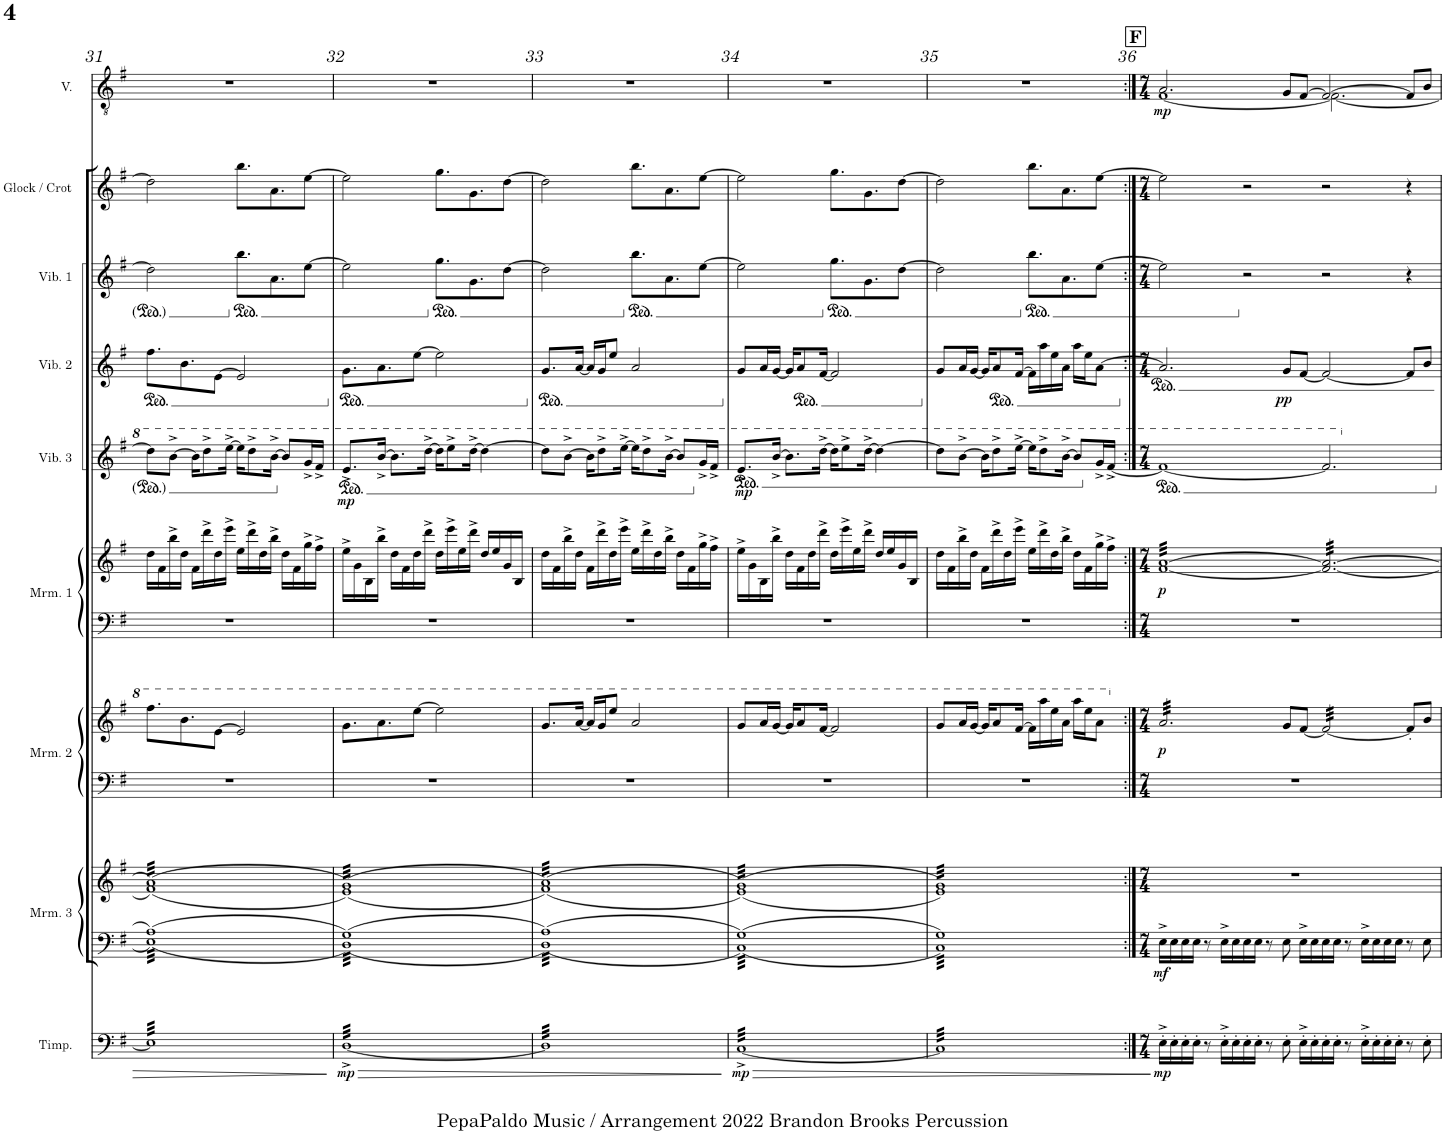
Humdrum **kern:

**kern	**dynam	**kern	**kern	**dynam	**kern	**kern	**dynam	**kern	**kern	**dynam	**kern	**dynam	**kern	**dynam	**kern	**kern	**kern	**dynam
*part9	*part9	*part8	*part8	*part8	*part7	*part7	*part7	*part6	*part6	*part6	*part5	*part5	*part4	*part4	*part3	*part2	*part1	*part1
*staff12	*staff12	*staff11	*staff10	*staff10/11	*staff9	*staff8	*staff8/9	*staff7	*staff6	*staff6/7	*staff5	*staff5	*staff4	*staff4	*staff3	*staff2	*staff1	*staff1
*I"Timpani	*	*I"Marimba 3	*	*	*I"Marimba 2	*	*	*I"Marimba 1	*	*	*I"Vibraphone 3	*	*I"Vibraphone 2	*	*I"Vibraphone 1	*I"Glock / Crot	*I"Voice	*
*I'Timp.	*	*I'Mrm. 3	*	*	*I'Mrm. 2	*	*	*I'Mrm. 1	*	*	*I'Vib. 3	*	*I'Vib. 2	*	*I'Vib. 1	*I'Glock / Crot	*I'V.	*
!!LO:PB:g=z
*clefF4	*	*clefF4	*clefG2	*	*clefF4	*clefG2	*	*clefF4	*clefG2	*	*clefG2	*	*clefG2	*	*clefG2	*clefG2	*clefGv2	*
*	*	*	*	*	*	*	*	*	*	*	*	*	*	*	*	*Trd-14c-24	*	*
*k[f#]	*	*k[f#]	*k[f#]	*	*k[f#]	*k[f#]	*	*k[f#]	*k[f#]	*	*k[f#]	*	*k[f#]	*	*k[f#]	*k[f#]	*k[f#]	*
*M4/4	*	*M4/4	*M4/4	*	*M4/4	*M4/4	*	*M4/4	*M4/4	*	*M4/4	*	*M4/4	*	*M4/4	*M4/4	*M4/4	*
*	*	*	*	*	*	*	*	*	*	*	*	*	*ped	*	*	*	*	*
=31	=31	=31	=31	=31	=31	=31	=31	=31	=31	=31	=31	=31	=31	=31	=31	=31	=31	=31
*tremolo	*	*	*	*	*	*	*	*	*	*	*	*	*	*	*	*	*	*
*	*	*tremolo	*	*	*	*	*	*	*	*	*	*	*	*	*	*	*	*
*	*	*	*tremolo	*	*	*	*	*	*	*	*	*	*	*	*	*	*	*
32E]LLL	.	32E 32ALLL	(>(<32f# 32aLLL	.	1r	8.fff#\L	.	1r	16dd\LL	.	8ddd\L]	.	8.ff#\L	.	2dd\]	2dd\]	1r	.
32E	.	32E 32A	(>(<32f# 32a	.	.	.	.	.	.	.	.	.	.	.	.	.	.	.
32E	.	32E 32A	(>(<32f# 32a	.	.	.	.	.	16f#\	.	.	.	.	.	.	.	.	.
32E	.	32E 32A	(>(<32f# 32a	.	.	.	.	.	.	.	.	.	.	.	.	.	.	.
32E	.	32E 32A	(>(<32f# 32a	.	.	.	.	.	16bb^\	.	[8bb^\J	.	.	.	.	.	.	.
32E	.	32E 32A	(>(<32f# 32a	.	.	.	.	.	.	.	.	.	.	.	.	.	.	.
32E	.	32E 32A	(>(<32f# 32a	.	.	8.bb\	.	.	16dd\JJ	.	.	.	8.b\	.	.	.	.	.
32E	.	32E 32A	(>(<32f# 32a	.	.	.	.	.	.	.	.	.	.	.	.	.	.	.
32E	.	32E 32A	(>(<32f# 32a	.	.	.	.	.	16f#\LL	.	16bb\KL]	.	.	.	.	.	.	.
32E	.	32E 32A	(>(<32f# 32a	.	.	.	.	.	.	.	.	.	.	.	.	.	.	.
32E	.	32E 32A	(>(<32f# 32a	.	.	.	.	.	16ddd^\	.	8ddd^\	.	.	.	.	.	.	.
32E	.	32E 32A	(>(<32f# 32a	.	.	.	.	.	.	.	.	.	.	.	.	.	.	.
32E	.	32E 32A	(>(<32f# 32a	.	.	[8ee\J	.	.	16dd\	.	.	.	[8e\J	.	.	.	.	.
32E	.	32E 32A	(>(<32f# 32a	.	.	.	.	.	.	.	.	.	.	.	.	.	.	.
32E	.	32E 32A	(>(<32f# 32a	.	.	.	.	.	16eee^\JJ	.	[16eee^\Jk	.	.	.	.	.	.	.
32E	.	32E 32A	(>(<32f# 32a	.	.	.	.	.	.	.	.	.	.	.	.	.	.	.
*	*	*	*	*	*	*	*	*	*	*	*	*	*	*	*ped	*	*	*
32E	.	32E 32A	(>(<32f# 32a	.	.	2ee/]	.	.	16ee\LL	.	16eee\KL]	.	2e/]	.	8.bb\L	8.bb\L	.	.
32E	.	32E 32A	(>(<32f# 32a	.	.	.	.	.	.	.	.	.	.	.	.	.	.	.
32E	.	32E 32A	(>(<32f# 32a	.	.	.	.	.	16ddd^\	.	8ddd^\	.	.	.	.	.	.	.
32E	.	32E 32A	(>(<32f# 32a	.	.	.	.	.	.	.	.	.	.	.	.	.	.	.
32E	.	32E 32A	(>(<32f# 32a	.	.	.	.	.	16dd\	.	.	.	.	.	.	.	.	.
32E	.	32E 32A	(>(<32f# 32a	.	.	.	.	.	.	.	.	.	.	.	.	.	.	.
32E	.	32E 32A	(>(<32f# 32a	.	.	.	.	.	16bb^\JJ	.	[16bb^\Jk	.	.	.	8.a\	8.a\	.	.
32E	.	32E 32A	(>(<32f# 32a	.	.	.	.	.	.	.	.	.	.	.	.	.	.	.
32E	.	32E 32A	(>(<32f# 32a	.	.	.	.	.	16dd\LL	.	8bb/L]	.	.	.	.	.	.	.
32E	.	32E 32A	(>(<32f# 32a	.	.	.	.	.	.	.	.	.	.	.	.	.	.	.
32E	.	32E 32A	(>(<32f# 32a	.	.	.	.	.	16f#\	.	.	.	.	.	.	.	.	.
32E	.	32E 32A	(>(<32f# 32a	.	.	.	.	.	.	.	.	.	.	.	.	.	.	.
32E	.	32E 32A	(>(<32f# 32a	.	.	.	.	.	16gg^\	.	16gg^/L	.	.	.	[8ee\J	[8ee\J	.	.
32E	.	32E 32A	(>(<32f# 32a	.	.	.	.	.	.	.	.	.	.	.	.	.	.	.
32E	.	32E 32A	(>(<32f# 32a	.	.	.	.	.	16ff#^\JJ	.	16ff#^/JJ	.	.	.	.	.	.	.
32EJJJ	.	32E 32AJJJ	32f# 32aJJJ	.	.	.	.	.	.	.	.	.	.	.	.	.	.	.
=32	=32	=32	=32	=32	=32	=32	=32	=32	=32	=32	=32	=32	=32	=32	=32	=32	=32	=32
!	!LO:HP:b	!	!	!	!	!	!	!	!	!	!	!	!	!	!	!	!	!
*	*	*	*	*	*	*	*	*	*	*	*ped	*	*	*	*	*	*	*
*	*	*	*	*	*	*	*	*	*	*	*	*	*Xped	*	*	*	*	*
*	*	*	*	*	*	*	*	*	*	*	*	*	*ped	*	*	*	*	*
!	!LO:DY:n=1:b	!	!	!	!	!	!	!	!	!	!	!LO:DY:b	!	!	!	!	!	!
[32D^LLL	> mp	32D 32GLLL	((>32e 32g))LLL	.	1r	8.gg\L	.	1r	16ee^\LL	.	8.ee^/L	mp	8.g\L	.	2ee\]	2ee\]	1r	.
32D^	.	32D 32G	((>32e 32g))	.	.	.	.	.	.	.	.	.	.	.	.	.	.	.
32D^	.	32D 32G	((>32e 32g))	.	.	.	.	.	16g\	.	.	.	.	.	.	.	.	.
32D^	.	32D 32G	((>32e 32g))	.	.	.	.	.	.	.	.	.	.	.	.	.	.	.
32D^	.	32D 32G	((>32e 32g))	.	.	.	.	.	16B\	.	.	.	.	.	.	.	.	.
32D^	.	32D 32G	((>32e 32g))	.	.	.	.	.	.	.	.	.	.	.	.	.	.	.
32D^	.	32D 32G	((>32e 32g))	.	.	8.aa\	.	.	16bb^\JJ	.	[16bb^/Jk	.	8.a\	.	.	.	.	.
32D^	.	32D 32G	((>32e 32g))	.	.	.	.	.	.	.	.	.	.	.	.	.	.	.
32D^	.	32D 32G	((>32e 32g))	.	.	.	.	.	16dd\LL	.	8.bb\L]	.	.	.	.	.	.	.
32D^	.	32D 32G	((>32e 32g))	.	.	.	.	.	.	.	.	.	.	.	.	.	.	.
32D^	.	32D 32G	((>32e 32g))	.	.	.	.	.	16f#\	.	.	.	.	.	.	.	.	.
32D^	.	32D 32G	((>32e 32g))	.	.	.	.	.	.	.	.	.	.	.	.	.	.	.
32D^	.	32D 32G	((>32e 32g))	.	.	[8eee\J	.	.	16dd\	.	.	.	[8ee\J	.	.	.	.	.
32D^	.	32D 32G	((>32e 32g))	.	.	.	.	.	.	.	.	.	.	.	.	.	.	.
32D^	.	32D 32G	((>32e 32g))	.	.	.	.	.	16ddd^\JJ	.	[16ddd^\Jk	.	.	.	.	.	.	.
32D^	.	32D 32G	((>32e 32g))	.	.	.	.	.	.	.	.	.	.	.	.	.	.	.
*	*	*	*	*	*	*	*	*	*	*	*	*	*	*	*Xped	*	*	*
*	*	*	*	*	*	*	*	*	*	*	*	*	*	*	*ped	*	*	*
32D^	.	32D 32G	((>32e 32g))	.	.	2eee\]	.	.	16dd\LL	.	16ddd\KL]	.	2ee\]	.	8.gg\L	8.gg\L	.	.
32D^	.	32D 32G	((>32e 32g))	.	.	.	.	.	.	.	.	.	.	.	.	.	.	.
32D^	.	32D 32G	((>32e 32g))	.	.	.	.	.	16eee^\	.	8eee^\	.	.	.	.	.	.	.
32D^	.	32D 32G	((>32e 32g))	.	.	.	.	.	.	.	.	.	.	.	.	.	.	.
32D^	.	32D 32G	((>32e 32g))	.	.	.	.	.	16ee\	.	.	.	.	.	.	.	.	.
32D^	.	32D 32G	((>32e 32g))	.	.	.	.	.	.	.	.	.	.	.	.	.	.	.
32D^	.	32D 32G	((>32e 32g))	.	.	.	.	.	16ddd^\JJ	.	[16ddd^\Jk	.	.	.	8.g\	8.g\	.	.
32D^	.	32D 32G	((>32e 32g))	.	.	.	.	.	.	.	.	.	.	.	.	.	.	.
32D^	.	32D 32G	((>32e 32g))	.	.	.	.	.	16dd/LL	.	4ddd\_	.	.	.	.	.	.	.
32D^	.	32D 32G	((>32e 32g))	.	.	.	.	.	.	.	.	.	.	.	.	.	.	.
32D^	.	32D 32G	((>32e 32g))	.	.	.	.	.	16ee/	.	.	.	.	.	.	.	.	.
32D^	.	32D 32G	((>32e 32g))	.	.	.	.	.	.	.	.	.	.	.	.	.	.	.
32D^	.	32D 32G	((>32e 32g))	.	.	.	.	.	16g/	.	.	.	.	.	[8dd\J	[8dd\J	.	.
32D^	.	32D 32G	((>32e 32g))	.	.	.	.	.	.	.	.	.	.	.	.	.	.	.
32D^	.	32D 32G	((>32e 32g))	.	.	.	.	.	16B/JJ	.	.	.	.	.	.	.	.	.
32D^JJJ	.	32D 32GJJJ	32e 32g))JJJ	.	.	.	.	.	.	.	.	.	.	.	.	.	.	.
=33	=33	=33	=33	=33	=33	=33	=33	=33	=33	=33	=33	=33	=33	=33	=33	=33	=33	=33
*	*	*	*	*	*	*	*	*	*	*	*	*	*Xped	*	*	*	*	*
*	*	*	*	*	*	*	*	*	*	*	*	*	*ped	*	*	*	*	*
32D]LLL	.	32D 32ALLL	(>(32f# 32a))LLL	.	1r	8.gg/L	.	1r	16dd\LL	.	8ddd\L]	.	8.g/L	.	2dd\]	2dd\]	1r	.
32D	.	32D 32A	(>(32f# 32a))	.	.	.	.	.	.	.	.	.	.	.	.	.	.	.
32D	.	32D 32A	(>(32f# 32a))	.	.	.	.	.	16f#\	.	.	.	.	.	.	.	.	.
32D	.	32D 32A	(>(32f# 32a))	.	.	.	.	.	.	.	.	.	.	.	.	.	.	.
32D	.	32D 32A	(>(32f# 32a))	.	.	.	.	.	16bb^\	.	[8bb^\J	.	.	.	.	.	.	.
32D	.	32D 32A	(>(32f# 32a))	.	.	.	.	.	.	.	.	.	.	.	.	.	.	.
32D	.	32D 32A	(>(32f# 32a))	.	.	[16aa/Jk	.	.	16dd\JJ	.	.	.	[16a/Jk	.	.	.	.	.
32D	.	32D 32A	(>(32f# 32a))	.	.	.	.	.	.	.	.	.	.	.	.	.	.	.
32D	.	32D 32A	(>(32f# 32a))	.	.	16aa/LL]	.	.	16f#\LL	.	16bb\KL]	.	16a/LL]	.	.	.	.	.
32D	.	32D 32A	(>(32f# 32a))	.	.	.	.	.	.	.	.	.	.	.	.	.	.	.
32D	.	32D 32A	(>(32f# 32a))	.	.	16gg/J	.	.	16ddd^\	.	8ddd^\	.	16g/J	.	.	.	.	.
32D	.	32D 32A	(>(32f# 32a))	.	.	.	.	.	.	.	.	.	.	.	.	.	.	.
32D	.	32D 32A	(>(32f# 32a))	.	.	8eee/J	.	.	16dd\	.	.	.	8ee/J	.	.	.	.	.
32D	.	32D 32A	(>(32f# 32a))	.	.	.	.	.	.	.	.	.	.	.	.	.	.	.
32D	.	32D 32A	(>(32f# 32a))	.	.	.	.	.	16eee^\JJ	.	[16eee^\Jk	.	.	.	.	.	.	.
32D	.	32D 32A	(>(32f# 32a))	.	.	.	.	.	.	.	.	.	.	.	.	.	.	.
*	*	*	*	*	*	*	*	*	*	*	*	*	*	*	*Xped	*	*	*
*	*	*	*	*	*	*	*	*	*	*	*	*	*	*	*ped	*	*	*
32D	.	32D 32A	(>(32f# 32a))	.	.	2aa/	.	.	16ee\LL	.	16eee\KL]	.	2a/	.	8.bb\L	8.bb\L	.	.
32D	.	32D 32A	(>(32f# 32a))	.	.	.	.	.	.	.	.	.	.	.	.	.	.	.
32D	.	32D 32A	(>(32f# 32a))	.	.	.	.	.	16ddd^\	.	8ddd^\	.	.	.	.	.	.	.
32D	.	32D 32A	(>(32f# 32a))	.	.	.	.	.	.	.	.	.	.	.	.	.	.	.
32D	.	32D 32A	(>(32f# 32a))	.	.	.	.	.	16dd\	.	.	.	.	.	.	.	.	.
32D	.	32D 32A	(>(32f# 32a))	.	.	.	.	.	.	.	.	.	.	.	.	.	.	.
32D	.	32D 32A	(>(32f# 32a))	.	.	.	.	.	16bb^\JJ	.	[16bb^\Jk	.	.	.	8.a\	8.a\	.	.
32D	.	32D 32A	(>(32f# 32a))	.	.	.	.	.	.	.	.	.	.	.	.	.	.	.
32D	.	32D 32A	(>(32f# 32a))	.	.	.	.	.	16dd\LL	.	8bb/L]	.	.	.	.	.	.	.
32D	.	32D 32A	(>(32f# 32a))	.	.	.	.	.	.	.	.	.	.	.	.	.	.	.
32D	.	32D 32A	(>(32f# 32a))	.	.	.	.	.	16f#\	.	.	.	.	.	.	.	.	.
32D	.	32D 32A	(>(32f# 32a))	.	.	.	.	.	.	.	.	.	.	.	.	.	.	.
*	*	*	*	*	*	*	*	*	*	*	*Xped	*	*	*	*	*	*	*
32D	.	32D 32A	(>(32f# 32a))	.	.	.	.	.	16gg^\	.	16gg^/L	.	.	.	[8ee\J	[8ee\J	.	.
32D	.	32D 32A	(>(32f# 32a))	.	.	.	.	.	.	.	.	.	.	.	.	.	.	.
32D	.	32D 32A	(>(32f# 32a))	.	.	.	.	.	16ff#^\JJ	.	16ff#^/JJ	.	.	.	.	.	.	.
32DJJJ	.	32D 32AJJJ	(32f# 32a))JJJ	.	.	.	.	.	.	.	.	.	.	.	.	.	.	.
.	]	.	.	.	.	.	.	.	.	.	.	.	.	.	.	.	.	.
=34	=34	=34	=34	=34	=34	=34	=34	=34	=34	=34	=34	=34	=34	=34	=34	=34	=34	=34
!	!LO:HP:b	!	!	!	!	!	!	!	!	!	!	!	!	!	!	!	!	!
*	*	*	*	*	*	*	*	*	*	*	*ped	*	*	*	*	*	*	*
*	*	*	*	*	*	*	*	*	*	*	*	*	*Xped	*	*	*	*	*
!	!LO:DY:n=1:b	!	!	!	!	!	!	!	!	!	!	!LO:DY:b	!	!	!	!	!	!
[32C^LLL	> mp	32C 32GLLL	(>(32e 32g))LLL	.	1r	8gg/L	.	1r	16ee^\LL	.	8.ee^/L	mp	8g/L	.	2ee\]	2ee\]	1r	.
32C^	.	32C 32G	(>(32e 32g))	.	.	.	.	.	.	.	.	.	.	.	.	.	.	.
32C^	.	32C 32G	(>(32e 32g))	.	.	.	.	.	16g\	.	.	.	.	.	.	.	.	.
32C^	.	32C 32G	(>(32e 32g))	.	.	.	.	.	.	.	.	.	.	.	.	.	.	.
32C^	.	32C 32G	(>(32e 32g))	.	.	16aa/L	.	.	16B\	.	.	.	16a/L	.	.	.	.	.
32C^	.	32C 32G	(>(32e 32g))	.	.	.	.	.	.	.	.	.	.	.	.	.	.	.
32C^	.	32C 32G	(>(32e 32g))	.	.	[16gg/JJ	.	.	16bb^\JJ	.	[16bb^/Jk	.	[16g/JJ	.	.	.	.	.
32C^	.	32C 32G	(>(32e 32g))	.	.	.	.	.	.	.	.	.	.	.	.	.	.	.
32C^	.	32C 32G	(>(32e 32g))	.	.	16gg/KL]	.	.	16dd\LL	.	8.bb\L]	.	16g/KL]	.	.	.	.	.
32C^	.	32C 32G	(>(32e 32g))	.	.	.	.	.	.	.	.	.	.	.	.	.	.	.
*	*	*	*	*	*	*	*	*	*	*	*	*	*ped	*	*	*	*	*
32C^	.	32C 32G	(>(32e 32g))	.	.	8aa/	.	.	16f#\	.	.	.	8a/	.	.	.	.	.
32C^	.	32C 32G	(>(32e 32g))	.	.	.	.	.	.	.	.	.	.	.	.	.	.	.
32C^	.	32C 32G	(>(32e 32g))	.	.	.	.	.	16dd\	.	.	.	.	.	.	.	.	.
32C^	.	32C 32G	(>(32e 32g))	.	.	.	.	.	.	.	.	.	.	.	.	.	.	.
32C^	.	32C 32G	(>(32e 32g))	.	.	[16ff#/Jk	.	.	16ddd^\JJ	.	[16ddd^\Jk	.	[16f#/Jk	.	.	.	.	.
32C^	.	32C 32G	(>(32e 32g))	.	.	.	.	.	.	.	.	.	.	.	.	.	.	.
*	*	*	*	*	*	*	*	*	*	*	*	*	*	*	*Xped	*	*	*
*	*	*	*	*	*	*	*	*	*	*	*	*	*	*	*ped	*	*	*
32C^	.	32C 32G	(>(32e 32g))	.	.	2ff#/]	.	.	16dd\LL	.	16ddd\KL]	.	2f#/]	.	8.gg\L	8.gg\L	.	.
32C^	.	32C 32G	(>(32e 32g))	.	.	.	.	.	.	.	.	.	.	.	.	.	.	.
32C^	.	32C 32G	(>(32e 32g))	.	.	.	.	.	16eee^\	.	8eee^\	.	.	.	.	.	.	.
32C^	.	32C 32G	(>(32e 32g))	.	.	.	.	.	.	.	.	.	.	.	.	.	.	.
32C^	.	32C 32G	(>(32e 32g))	.	.	.	.	.	16ee\	.	.	.	.	.	.	.	.	.
32C^	.	32C 32G	(>(32e 32g))	.	.	.	.	.	.	.	.	.	.	.	.	.	.	.
32C^	.	32C 32G	(>(32e 32g))	.	.	.	.	.	16ddd^\JJ	.	[16ddd^\Jk	.	.	.	8.g\	8.g\	.	.
32C^	.	32C 32G	(>(32e 32g))	.	.	.	.	.	.	.	.	.	.	.	.	.	.	.
32C^	.	32C 32G	(>(32e 32g))	.	.	.	.	.	16dd/LL	.	4ddd\_	.	.	.	.	.	.	.
32C^	.	32C 32G	(>(32e 32g))	.	.	.	.	.	.	.	.	.	.	.	.	.	.	.
32C^	.	32C 32G	(>(32e 32g))	.	.	.	.	.	16ee/	.	.	.	.	.	.	.	.	.
32C^	.	32C 32G	(>(32e 32g))	.	.	.	.	.	.	.	.	.	.	.	.	.	.	.
32C^	.	32C 32G	(>(32e 32g))	.	.	.	.	.	16g/	.	.	.	.	.	[8dd\J	[8dd\J	.	.
32C^	.	32C 32G	(>(32e 32g))	.	.	.	.	.	.	.	.	.	.	.	.	.	.	.
32C^	.	32C 32G	(>(32e 32g))	.	.	.	.	.	16B/JJ	.	.	.	.	.	.	.	.	.
32C^JJJ	.	32C 32GJJJ	(32e 32g))JJJ	.	.	.	.	.	.	.	.	.	.	.	.	.	.	.
=35	=35	=35	=35	=35	=35	=35	=35	=35	=35	=35	=35	=35	=35	=35	=35	=35	=35	=35
*	*	*	*	*	*	*	*	*	*	*	*	*	*Xped	*	*	*	*	*
32C]LLL	.	32C 32GLLL	32e 32g))LLL	.	1r	8gg/L	.	1r	16dd\LL	.	8ddd\L]	.	8g/L	.	2dd\]	2dd\]	1r	.
32C	.	32C 32G	32e 32g))	.	.	.	.	.	.	.	.	.	.	.	.	.	.	.
32C	.	32C 32G	32e 32g))	.	.	.	.	.	16f#\	.	.	.	.	.	.	.	.	.
32C	.	32C 32G	32e 32g))	.	.	.	.	.	.	.	.	.	.	.	.	.	.	.
32C	.	32C 32G	32e 32g))	.	.	16aa/L	.	.	16bb^\	.	[8bb^\J	.	16a/L	.	.	.	.	.
32C	.	32C 32G	32e 32g))	.	.	.	.	.	.	.	.	.	.	.	.	.	.	.
32C	.	32C 32G	32e 32g))	.	.	[16gg/JJ	.	.	16dd\JJ	.	.	.	[16g/JJ	.	.	.	.	.
32C	.	32C 32G	32e 32g))	.	.	.	.	.	.	.	.	.	.	.	.	.	.	.
32C	.	32C 32G	32e 32g))	.	.	16gg/KL]	.	.	16f#\LL	.	16bb\KL]	.	16g/KL]	.	.	.	.	.
32C	.	32C 32G	32e 32g))	.	.	.	.	.	.	.	.	.	.	.	.	.	.	.
*	*	*	*	*	*	*	*	*	*	*	*	*	*ped	*	*	*	*	*
32C	.	32C 32G	32e 32g))	.	.	8aa/	.	.	16ddd^\	.	8ddd^\	.	8a/	.	.	.	.	.
32C	.	32C 32G	32e 32g))	.	.	.	.	.	.	.	.	.	.	.	.	.	.	.
32C	.	32C 32G	32e 32g))	.	.	.	.	.	16dd\	.	.	.	.	.	.	.	.	.
32C	.	32C 32G	32e 32g))	.	.	.	.	.	.	.	.	.	.	.	.	.	.	.
32C	.	32C 32G	32e 32g))	.	.	[16ff#/Jk	.	.	16eee^\JJ	.	[16eee^\Jk	.	[16f#/Jk	.	.	.	.	.
32C	.	32C 32G	32e 32g))	.	.	.	.	.	.	.	.	.	.	.	.	.	.	.
*	*	*	*	*	*	*	*	*	*	*	*	*	*	*	*Xped	*	*	*
*	*	*	*	*	*	*	*	*	*	*	*	*	*	*	*ped	*	*	*
32C	.	32C 32G	32e 32g))	.	.	16ff#\LL]	.	.	16ee\LL	.	16eee\KL]	.	16f#\LL]	.	8.bb\L	8.bb\L	.	.
32C	.	32C 32G	32e 32g))	.	.	.	.	.	.	.	.	.	.	.	.	.	.	.
32C	.	32C 32G	32e 32g))	.	.	16aaa\	.	.	16ddd^\	.	8ddd^\	.	16aa\	.	.	.	.	.
32C	.	32C 32G	32e 32g))	.	.	.	.	.	.	.	.	.	.	.	.	.	.	.
32C	.	32C 32G	32e 32g))	.	.	16eee\	.	.	16dd\	.	.	.	16ee\	.	.	.	.	.
32C	.	32C 32G	32e 32g))	.	.	.	.	.	.	.	.	.	.	.	.	.	.	.
32C	.	32C 32G	32e 32g))	.	.	16aa\JJ	.	.	16bb^\JJ	.	[16bb^\Jk	.	16a\JJ	.	8.a\	8.a\	.	.
32C	.	32C 32G	32e 32g))	.	.	.	.	.	.	.	.	.	.	.	.	.	.	.
32C	.	32C 32G	32e 32g))	.	.	16aaa\LL	.	.	16dd\LL	.	8bb/L]	.	16aa\LL	.	.	.	.	.
32C	.	32C 32G	32e 32g))	.	.	.	.	.	.	.	.	.	.	.	.	.	.	.
32C	.	32C 32G	32e 32g))	.	.	16eee\J	.	.	16f#\	.	.	.	16ee\J	.	.	.	.	.
32C	.	32C 32G	32e 32g))	.	.	.	.	.	.	.	.	.	.	.	.	.	.	.
*	*	*	*	*	*	*	*	*	*	*	*Xped	*	*	*	*	*	*	*
32C	.	32C 32G	32e 32g))	.	.	8aa\J	.	.	16gg^\	.	16gg^/L	.	[8a\J	.	[8ee\J	[8ee\J	.	.
32C	.	32C 32G	32e 32g))	.	.	.	.	.	.	.	.	.	.	.	.	.	.	.
32C	.	32C 32G	32e 32g))	.	.	.	.	.	16ff#^\JJ	.	[16ff#^/JJ	.	.	.	.	.	.	.
32CJJJ	.	32C 32GJJJ	32e 32g))JJJ	.	.	.	.	.	.	.	.	.	.	.	.	.	.	.
*	*	*	*Xtremolo	*	*	*	*	*	*	*	*	*	*	*	*	*	*	*
*	*	*Xtremolo	*	*	*	*	*	*	*	*	*	*	*	*	*	*	*	*
*Xtremolo	*	*	*	*	*	*	*	*	*	*	*	*	*	*	*	*	*	*
.	]	.	.	.	.	.	.	.	.	.	.	.	.	.	.	.	.	.
!!LO:REH:place=s1:a:B:cj:fs=14:t=F
=36:|!	=36:|!	=36:|!	=36:|!	=36:|!	=36:|!	=36:|!	=36:|!	=36:|!	=36:|!	=36:|!	=36:|!	=36:|!	=36:|!	=36:|!	=36:|!	=36:|!	=36:|!	=36:|!
*M7/4	*	*M7/4	*M7/4	*	*M7/4	*M7/4	*	*M7/4	*M7/4	*	*M7/4	*	*M7/4	*	*M7/4	*M7/4	*M7/4	*
*	*	*	*	*	*	*	*	*	*	*	*ped	*	*	*	*	*	*	*
*	*	*	*	*	*	*	*	*	*	*	*	*	*Xped	*	*	*	*	*
*	*	*	*	*	*	*	*	*	*	*	*	*	*	*	*	*	*^	*
!	!LO:DY:b	!	!	!LO:DY:b=2	!	!	!LO:DY:b	!	!	!LO:DY:b	!	!	!	!	!	!	!	!	!LO:DY:b
*	*	*	*	*	*	*tremolo	*	*	*	*	*	*	*	*	*	*	*	*	*
*	*	*	*	*	*	*	*	*	*tremolo	*	*	*	*	*	*	*	*	*	*
16E'^\LL	mp	16E^\LL	1..r	mf	1..r	32a/LLL	p	1..r	[32f# [32aLLL	p	1ff#_	.	2.a/]	.	2ee\]	2ee\]	2.A/	[1F#	mp
.	.	.	.	.	.	32a/	.	.	32f# 32a	.	.	.	.	.	.	.	.	.	.
16E'\	.	16E\	.	.	.	32a/	.	.	32f# 32a	.	.	.	.	.	.	.	.	.	.
.	.	.	.	.	.	32a/	.	.	32f# 32a	.	.	.	.	.	.	.	.	.	.
16E'\	.	16E\	.	.	.	32a/	.	.	32f# 32a	.	.	.	.	.	.	.	.	.	.
.	.	.	.	.	.	32a/	.	.	32f# 32a	.	.	.	.	.	.	.	.	.	.
16E'\JJ	.	16E\JJ	.	.	.	32a/	.	.	32f# 32a	.	.	.	.	.	.	.	.	.	.
.	.	.	.	.	.	32a/	.	.	32f# 32a	.	.	.	.	.	.	.	.	.	.
8r	.	8r	.	.	.	32a/	.	.	32f# 32a	.	.	.	.	.	.	.	.	.	.
.	.	.	.	.	.	32a/	.	.	32f# 32a	.	.	.	.	.	.	.	.	.	.
.	.	.	.	.	.	32a/	.	.	32f# 32a	.	.	.	.	.	.	.	.	.	.
.	.	.	.	.	.	32a/	.	.	32f# 32a	.	.	.	.	.	.	.	.	.	.
16E'^\LL	.	16E^\LL	.	.	.	32a/	.	.	32f# 32a	.	.	.	.	.	.	.	.	.	.
.	.	.	.	.	.	32a/	.	.	32f# 32a	.	.	.	.	.	.	.	.	.	.
16E'\	.	16E\	.	.	.	32a/	.	.	32f# 32a	.	.	.	.	.	.	.	.	.	.
.	.	.	.	.	.	32a/	.	.	32f# 32a	.	.	.	.	.	.	.	.	.	.
*	*	*	*	*	*	*	*	*	*	*	*	*	*	*	*Xped	*	*	*	*
16E'\	.	16E\	.	.	.	32a/	.	.	32f# 32a	.	.	.	.	.	2r	2r	.	.	.
.	.	.	.	.	.	32a/	.	.	32f# 32a	.	.	.	.	.	.	.	.	.	.
16E'\JJ	.	16E\JJ	.	.	.	32a/	.	.	32f# 32a	.	.	.	.	.	.	.	.	.	.
.	.	.	.	.	.	32a/	.	.	32f# 32a	.	.	.	.	.	.	.	.	.	.
8r	.	8r	.	.	.	32a/	.	.	32f# 32a	.	.	.	.	.	.	.	.	.	.
.	.	.	.	.	.	32a/	.	.	32f# 32a	.	.	.	.	.	.	.	.	.	.
.	.	.	.	.	.	32a/	.	.	32f# 32a	.	.	.	.	.	.	.	.	.	.
.	.	.	.	.	.	32a/JJJ	.	.	32f# 32a	.	.	.	.	.	.	.	.	.	.
*	*	*	*	*	*	*Xtremolo	*	*	*	*	*	*	*	*	*	*	*	*	*
!	!	!	!	!	!	!	!	!	!	!	!	!	!	!LO:DY:b	!	!	!	!	!
8E'\	.	8E\	.	.	.	8g/L	.	.	32f# 32a	.	.	.	8g/L	pp	.	.	8G/L	.	.
.	.	.	.	.	.	.	.	.	32f# 32a	.	.	.	.	.	.	.	.	.	.
.	.	.	.	.	.	.	.	.	32f# 32a	.	.	.	.	.	.	.	.	.	.
.	.	.	.	.	.	.	.	.	32f# 32a	.	.	.	.	.	.	.	.	.	.
16E'^\LL	.	16E^\LL	.	.	.	[8f#/J	.	.	32f# 32a	.	.	.	[8f#/J	.	.	.	[8F#/J	.	.
.	.	.	.	.	.	.	.	.	32f# 32a	.	.	.	.	.	.	.	.	.	.
16E'\	.	16E\	.	.	.	.	.	.	32f# 32a	.	.	.	.	.	.	.	.	.	.
.	.	.	.	.	.	.	.	.	32f# 32aJJJ	.	.	.	.	.	.	.	.	.	.
*	*	*	*	*	*	*tremolo	*	*	*	*	*	*	*	*	*	*	*	*	*
16E'\	.	16E\	.	.	.	32f#/LLL	.	.	32f#/ 32a/LLL	.	2.ff#/]	.	2f#/_	.	2r	2r	2F#/_	2.F#\_	.
.	.	.	.	.	.	32f#/	.	.	32f#/ 32a/	.	.	.	.	.	.	.	.	.	.
16E'\JJ	.	16E\JJ	.	.	.	32f#/	.	.	32f#/ 32a/	.	.	.	.	.	.	.	.	.	.
.	.	.	.	.	.	32f#/	.	.	32f#/ 32a/	.	.	.	.	.	.	.	.	.	.
8r	.	8r	.	.	.	32f#/	.	.	32f#/ 32a/	.	.	.	.	.	.	.	.	.	.
.	.	.	.	.	.	32f#/	.	.	32f#/ 32a/	.	.	.	.	.	.	.	.	.	.
.	.	.	.	.	.	32f#/	.	.	32f#/ 32a/	.	.	.	.	.	.	.	.	.	.
.	.	.	.	.	.	32f#/	.	.	32f#/ 32a/	.	.	.	.	.	.	.	.	.	.
16E'^\LL	.	16E^\LL	.	.	.	32f#/	.	.	32f#/ 32a/	.	.	.	.	.	.	.	.	.	.
.	.	.	.	.	.	32f#/	.	.	32f#/ 32a/	.	.	.	.	.	.	.	.	.	.
16E'\	.	16E\	.	.	.	32f#/	.	.	32f#/ 32a/	.	.	.	.	.	.	.	.	.	.
.	.	.	.	.	.	32f#/	.	.	32f#/ 32a/	.	.	.	.	.	.	.	.	.	.
16E'\	.	16E\	.	.	.	32f#/	.	.	32f#/ 32a/	.	.	.	.	.	.	.	.	.	.
.	.	.	.	.	.	32f#/	.	.	32f#/ 32a/	.	.	.	.	.	.	.	.	.	.
16E'\JJ	.	16E\JJ	.	.	.	32f#/	.	.	32f#/ 32a/	.	.	.	.	.	.	.	.	.	.
.	.	.	.	.	.	32f#/JJJ	.	.	32f#/ 32a/	.	.	.	.	.	.	.	.	.	.
*	*	*	*	*	*	*Xtremolo	*	*	*	*	*	*	*	*	*	*	*	*	*
8r	.	8r	.	.	.	8f#'/L]	.	.	32f#/ 32a/	.	.	.	8f#/L]	.	4r	4r	8F#/L]	.	.
.	.	.	.	.	.	.	.	.	32f#/ 32a/	.	.	.	.	.	.	.	.	.	.
.	.	.	.	.	.	.	.	.	32f#/ 32a/	.	.	.	.	.	.	.	.	.	.
.	.	.	.	.	.	.	.	.	32f#/ 32a/	.	.	.	.	.	.	.	.	.	.
8E'\	.	8E\	.	.	.	8b/J	.	.	32f#/ 32a/	.	.	.	8b/J	.	.	.	8B/J	.	.
.	.	.	.	.	.	.	.	.	32f#/ 32a/	.	.	.	.	.	.	.	.	.	.
.	.	.	.	.	.	.	.	.	32f#/ 32a/	.	.	.	.	.	.	.	.	.	.
.	.	.	.	.	.	.	.	.	32f#/ 32a/JJJ	.	.	.	.	.	.	.	.	.	.
*	*	*	*	*	*	*	*	*	*Xtremolo	*	*	*	*	*	*	*	*	*	*
*	*	*	*	*	*	*	*	*	*	*	*	*	*	*	*	*	*v	*v	*
*	*	*	*	*	*	*	*	*	*	*	*Xped	*	*	*	*	*	*	*
=	=	=	=	=	=	=	=	=	=	=	=	=	=	=	=	=	=	=
*-	*-	*-	*-	*-	*-	*-	*-	*-	*-	*-	*-	*-	*-	*-	*-	*-	*-	*-
